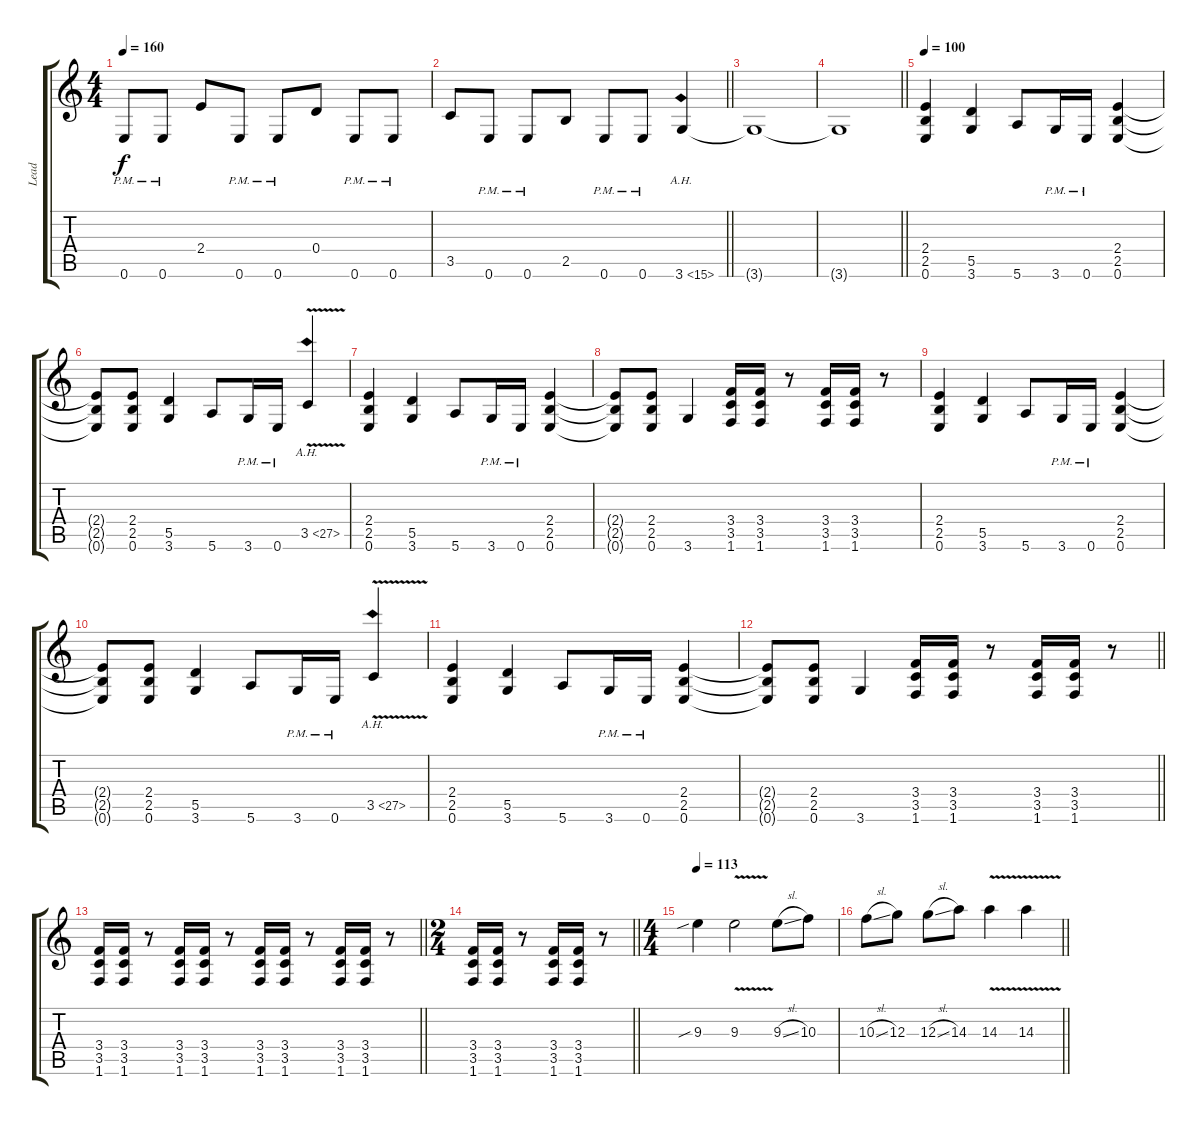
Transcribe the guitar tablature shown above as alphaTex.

\track ("Lead" "Lead") {instrument distortionguitar}
\staff {score tabs}
\tuning (E4 B3 G3 D3 A2 E2) {hide}
\ts (4 4)
\tempo 160
\clef g2
\ks c
0.6{pm}.8{dy f} 0.6{pm}.8 2.4.8 0.6{pm}.8 0.6{pm}.8 0.4.8 0.6{pm}.8 0.6{pm}.8 |
\barLineRight lightlight
3.5.8 0.6{pm}.8 0.6{pm}.8 2.5.8 0.6{pm}.8 0.6{pm}.8 3.6{ah 12}.4 |
3.6{t}.1 |
\barLineRight lightlight
3.6{t}.1 |
\tempo 100
(2.4 2.5 0.6).4 (5.5 3.6).4 5.6.8 3.6{pm}.16 0.6{pm}.16 (2.4 2.5 0.6).4 |
(2.4{t} 2.5{t} 0.6{t}).8 (2.4 2.5 0.6).8 (5.5 3.6).4 5.6.8 3.6{pm}.16 0.6{pm}.16 3.5{ah 24 v}.4 |
(2.4 2.5 0.6).4 (5.5 3.6).4 5.6.8 3.6{pm}.16 0.6{pm}.16 (2.4 2.5 0.6).4 |
(2.4{t} 2.5{t} 0.6{t}).8 (2.4 2.5 0.6).8 3.6.4 (3.4 3.5 1.6).16 (3.4 3.5 1.6).16 r.8 (3.4 3.5 1.6).16 (3.4 3.5 1.6).16 r.8 |
(2.4 2.5 0.6).4 (5.5 3.6).4 5.6.8 3.6{pm}.16 0.6{pm}.16 (2.4 2.5 0.6).4 |
(2.4{t} 2.5{t} 0.6{t}).8 (2.4 2.5 0.6).8 (5.5 3.6).4 5.6.8 3.6{pm}.16 0.6{pm}.16 3.5{ah 24 v}.4 |
(2.4 2.5 0.6).4 (5.5 3.6).4 5.6.8 3.6{pm}.16 0.6{pm}.16 (2.4 2.5 0.6).4 |
\barLineRight lightlight
(2.4{t} 2.5{t} 0.6{t}).8 (2.4 2.5 0.6).8 3.6.4 (3.4 3.5 1.6).16 (3.4 3.5 1.6).16 r.8 (3.4 3.5 1.6).16 (3.4 3.5 1.6).16 r.8 |
\barLineRight lightlight
(3.4 3.5 1.6).16 (3.4 3.5 1.6).16 r.8 (3.4 3.5 1.6).16 (3.4 3.5 1.6).16 r.8 (3.4 3.5 1.6).16 (3.4 3.5 1.6).16 r.8 (3.4 3.5 1.6).16 (3.4 3.5 1.6).16 r.8 |
\ts (2 4)
\barLineRight lightlight
(3.4 3.5 1.6).16 (3.4 3.5 1.6).16 r.8 (3.4 3.5 1.6).16 (3.4 3.5 1.6).16 r.8 |
\ts (4 4)
\tempo 113
9.3{sib}.4 9.3{v}.2 9.3{sl}.8 10.3.8 |
\barLineRight lightlight
10.3{sl}.8 12.3.8 12.3{sl}.8 14.3.8 14.3{v}.4 14.3{v}.4
